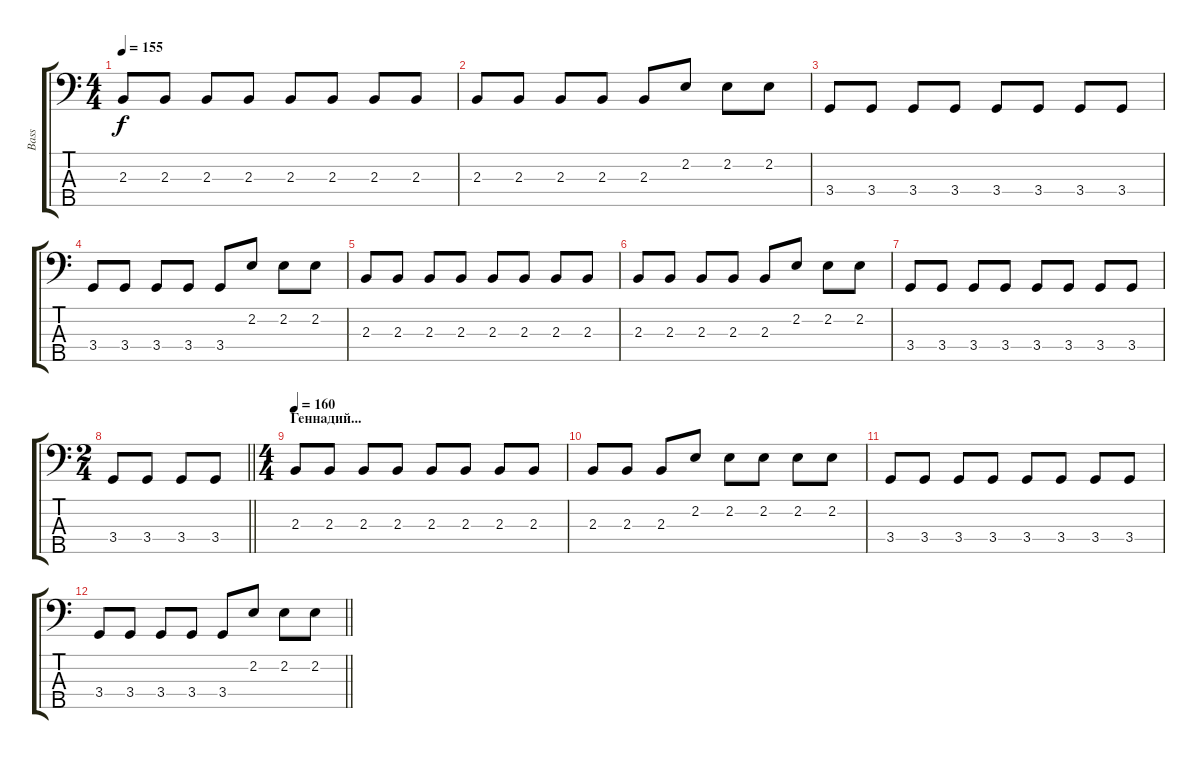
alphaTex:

\track ("Bass" "Bass") {instrument electricbassfinger}
\staff {score tabs}
\tuning (G2 D2 A1 E1 B0) {hide}
\ts (4 4)
\tempo 155
\clef f4
\ks c
2.3.8{dy f} 2.3.8 2.3.8 2.3.8 2.3.8 2.3.8 2.3.8 2.3.8 |
2.3.8 2.3.8 2.3.8 2.3.8 2.3.8 2.2.8 2.2.8 2.2.8 |
3.4.8 3.4.8 3.4.8 3.4.8 3.4.8 3.4.8 3.4.8 3.4.8 |
3.4.8 3.4.8 3.4.8 3.4.8 3.4.8 2.2.8 2.2.8 2.2.8 |
2.3.8 2.3.8 2.3.8 2.3.8 2.3.8 2.3.8 2.3.8 2.3.8 |
2.3.8 2.3.8 2.3.8 2.3.8 2.3.8 2.2.8 2.2.8 2.2.8 |
3.4.8 3.4.8 3.4.8 3.4.8 3.4.8 3.4.8 3.4.8 3.4.8 |
\ts (2 4)
\barLineRight lightlight
3.4.8 3.4.8 3.4.8 3.4.8 |
\ts (4 4)
\section ("" "Геннадий...")
\tempo 160
2.3.8 2.3.8 2.3.8 2.3.8 2.3.8 2.3.8 2.3.8 2.3.8 |
2.3.8 2.3.8 2.3.8 2.2.8 2.2.8 2.2.8 2.2.8 2.2.8 |
3.4.8 3.4.8 3.4.8 3.4.8 3.4.8 3.4.8 3.4.8 3.4.8 |
\barLineRight lightlight
3.4.8 3.4.8 3.4.8 3.4.8 3.4.8 2.2.8 2.2.8 2.2.8
